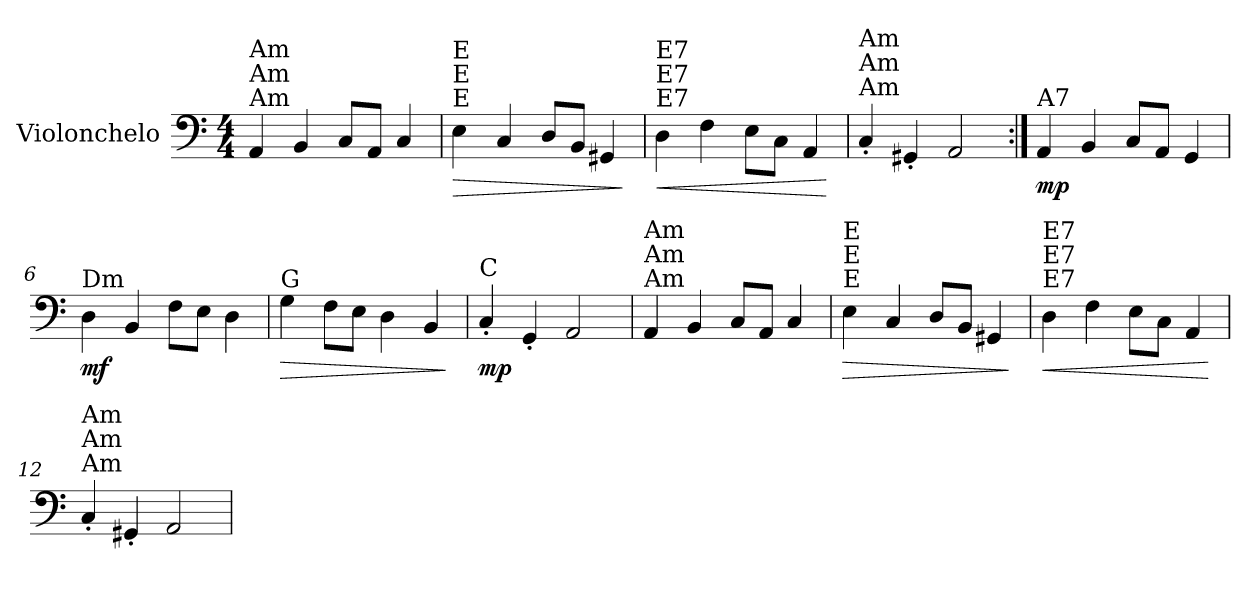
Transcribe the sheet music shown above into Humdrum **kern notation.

**kern	**dynam
*part1	*part1
*staff1	*staff1
*I"Violonchelo	*
*I'Vc.	*
*clefF4	*
*k[]	*
*M4/4	*
*MM100	*
=1	=1
!LO:TX:a:t=Am	!
!LO:TX:a:t=Am	!
!LO:TX:a:t=Am	!
!	!LO:DY:b
!	!LO:DY:n=1:b
!	!LO:DY:n=2:b
4AA/	mf mf mf
4BB/	.
8C/L	.
8AA/J	.
4C/	.
=2	=2
!LO:TX:a:t=E	!
!LO:TX:a:t=E	!
!LO:TX:a:t=E	!
!	!LO:HP:b
4E\	>
4C/	.
8D/L	.
8BB/J	.
4GG#X/	.
.	]
=3	=3
!LO:TX:a:t=E7	!
!LO:TX:a:t=E7	!
!LO:TX:a:t=E7	!
!	!LO:HP:b
!	!LO:DY:n=1:b
!	!LO:DY:n=2:b
!	!LO:DY:n=3:b
4D\	< mp mp mp
4F\	.
8E\L	.
8C\J	.
4AA/	.
.	[
=4	=4
!LO:TX:a:t=Am	!
!LO:TX:a:t=Am	!
!LO:TX:a:t=Am	!
!	!LO:DY:b
!	!LO:DY:n=1:b
!	!LO:DY:n=2:b
4C'/	mf mf mf
4GG#X'/	.
2AA/	.
=5:|!	=5:|!
!LO:TX:a:t=A7	!
!	!LO:DY:b
4AA/	mp
4BB/	.
8C/L	.
8AA/J	.
4GG/	.
=6	=6
!LO:TX:a:t=Dm	!
!	!LO:DY:b
4D\	mf
4BB/	.
8F\L	.
8E\J	.
4D\	.
=7	=7
!LO:TX:a:t=G	!
!	!LO:HP:b
4G\	>
8F\L	.
8E\J	.
4D\	.
4BB/	.
.	]
=8	=8
!LO:TX:a:t=C	!
!	!LO:DY:b
4C'/	mp
4GG'/	.
2AA/	.
!!LO:LB:g=z
=9	=9
!LO:TX:a:t=Am	!
!LO:TX:a:t=Am	!
!LO:TX:a:t=Am	!
!	!LO:DY:b
!	!LO:DY:n=1:b
!	!LO:DY:n=2:b
4AA/	mf mf mf
4BB/	.
8C/L	.
8AA/J	.
4C/	.
=10	=10
!LO:TX:a:t=E	!
!LO:TX:a:t=E	!
!LO:TX:a:t=E	!
!	!LO:HP:b
4E\	>
4C/	.
8D/L	.
8BB/J	.
4GG#X/	.
.	]
=11	=11
!LO:TX:a:t=E7	!
!LO:TX:a:t=E7	!
!LO:TX:a:t=E7	!
!	!LO:HP:b
!	!LO:DY:n=1:b
!	!LO:DY:n=2:b
!	!LO:DY:n=3:b
4D\	< mp mp mp
4F\	.
8E\L	.
8C\J	.
4AA/	.
.	[
=12	=12
!LO:TX:a:t=Am	!
!LO:TX:a:t=Am	!
!LO:TX:a:t=Am	!
!	!LO:DY:b
!	!LO:DY:n=1:b
!	!LO:DY:n=2:b
4C'/	mf mf mf
4GG#X'/	.
2AA/	.
=	=
*-	*-
